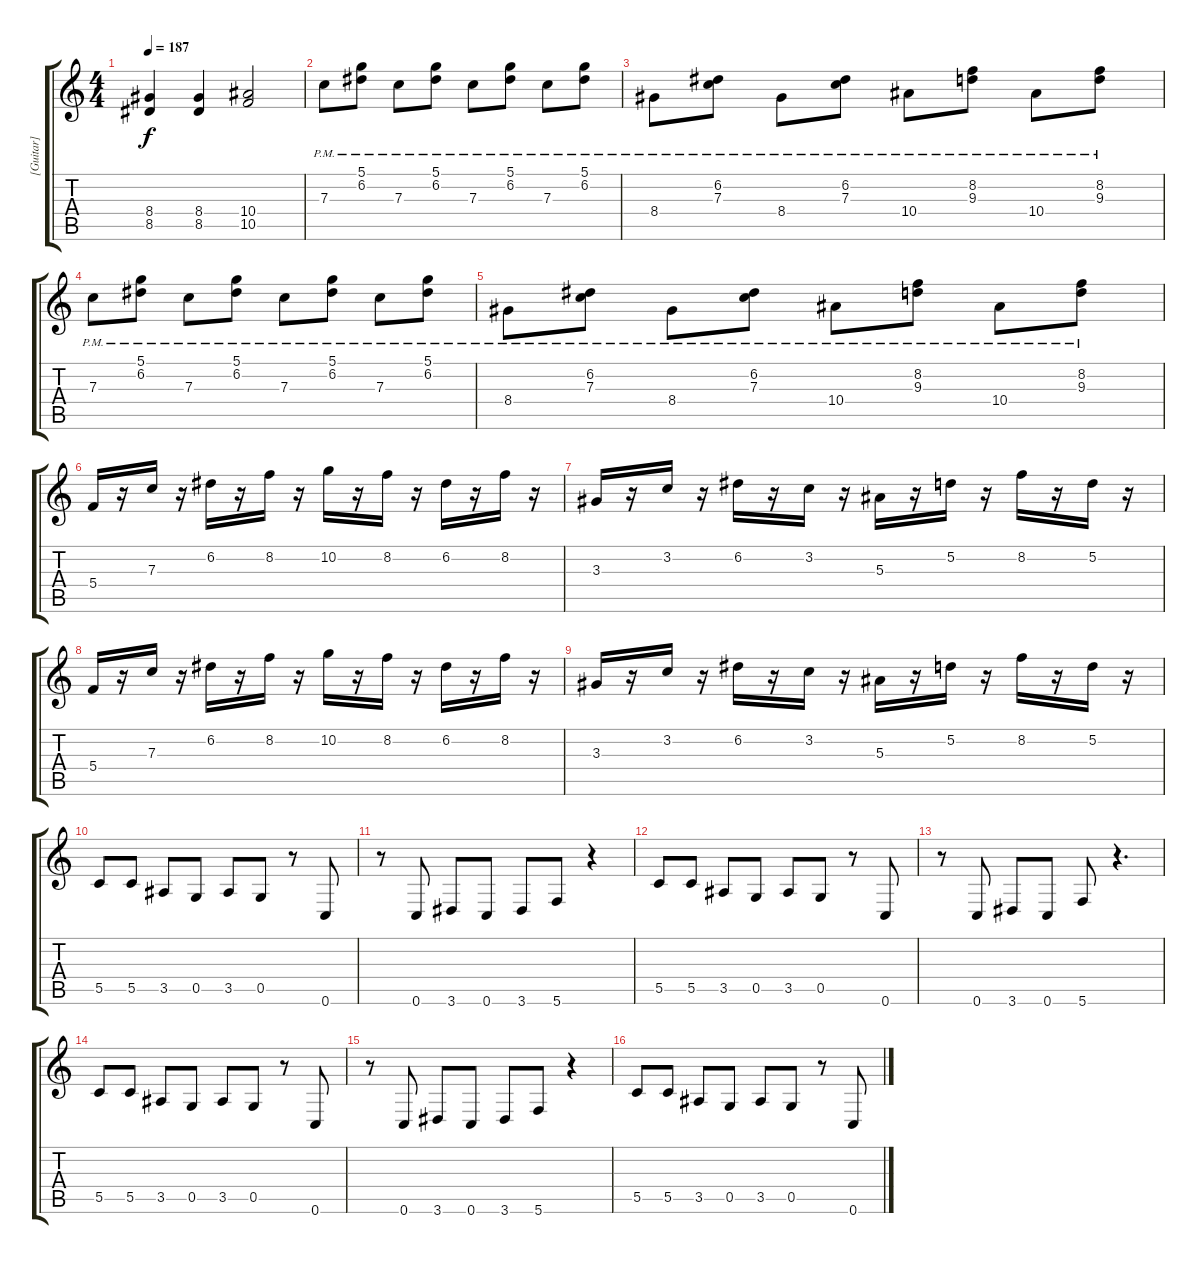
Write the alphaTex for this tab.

\track ("[Guitar]" "[Guitar]") {instrument distortionguitar}
\staff {score tabs}
\tuning (D4 A3 F3 C3 G2 C2) {hide}
\ts (4 4)
\tempo 187
\clef g2
\ks c
(8.4 8.5).4{dy f} (8.4 8.5).4 (10.4 10.5).2 |
7.3{pm}.8 (5.1{pm} 6.2{pm}).8 7.3{pm}.8 (5.1{pm} 6.2{pm}).8 7.3{pm}.8 (5.1{pm} 6.2{pm}).8 7.3{pm}.8 (5.1{pm} 6.2{pm}).8 |
8.4{pm}.8 (6.2{pm} 7.3{pm}).8 8.4{pm}.8 (6.2{pm} 7.3{pm}).8 10.4{pm}.8 (8.2{pm} 9.3{pm}).8 10.4{pm}.8 (8.2{pm} 9.3{pm}).8 |
7.3{pm}.8 (5.1{pm} 6.2{pm}).8 7.3{pm}.8 (5.1{pm} 6.2{pm}).8 7.3{pm}.8 (5.1{pm} 6.2{pm}).8 7.3{pm}.8 (5.1{pm} 6.2{pm}).8 |
8.4{pm}.8 (6.2{pm} 7.3{pm}).8 8.4{pm}.8 (6.2{pm} 7.3{pm}).8 10.4{pm}.8 (8.2{pm} 9.3{pm}).8 10.4{pm}.8 (8.2{pm} 9.3{pm}).8 |
5.4.16 r.16 7.3.16 r.16 6.2.16 r.16 8.2.16 r.16 10.2.16 r.16 8.2.16 r.16 6.2.16 r.16 8.2.16 r.16 |
3.3.16 r.16 3.2.16 r.16 6.2.16 r.16 3.2.16 r.16 5.3.16 r.16 5.2.16 r.16 8.2.16 r.16 5.2.16 r.16 |
5.4.16 r.16 7.3.16 r.16 6.2.16 r.16 8.2.16 r.16 10.2.16 r.16 8.2.16 r.16 6.2.16 r.16 8.2.16 r.16 |
3.3.16 r.16 3.2.16 r.16 6.2.16 r.16 3.2.16 r.16 5.3.16 r.16 5.2.16 r.16 8.2.16 r.16 5.2.16 r.16 |
5.5.8 5.5.8 3.5.8 0.5.8 3.5.8 0.5.8 r.8 0.6.8 |
r.8 0.6.8 3.6.8 0.6.8 3.6.8 5.6.8 r.4 |
5.5.8 5.5.8 3.5.8 0.5.8 3.5.8 0.5.8 r.8 0.6.8 |
r.8 0.6.8 3.6.8 0.6.8 5.6.8 r.4{d} |
5.5.8 5.5.8 3.5.8 0.5.8 3.5.8 0.5.8 r.8 0.6.8 |
r.8 0.6.8 3.6.8 0.6.8 3.6.8 5.6.8 r.4 |
5.5.8 5.5.8 3.5.8 0.5.8 3.5.8 0.5.8 r.8 0.6.8
